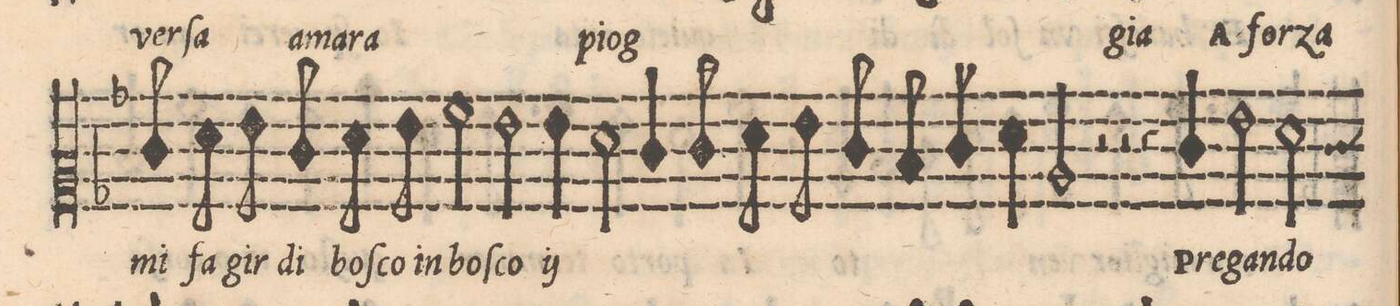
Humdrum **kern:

**kern	**text
*I"ALTO	*
*clefC2	*
*k[b-]	*
*met(C)	*
*M2/1	*
8e/	mi
8f\	fa
8g\	gir
8e/	di
8f\	boſ-
8g\	-co
=17-	=17-
2a\	in
2g\	boſ-
4g\	-co
*	*ij
2f\	A
4e\	for-
=18-	=18-
8e/	-za
8f\	mi
8g\	fa
8e/	gir
8d/	di
8e/	boſ-
4f\	.
2c/	-co
*	*Xij
2r	.
=19-	=19-
2r	.
4r	.
4e/	Pre-
2g\	-gan-
2f\	-do
*-	*-
